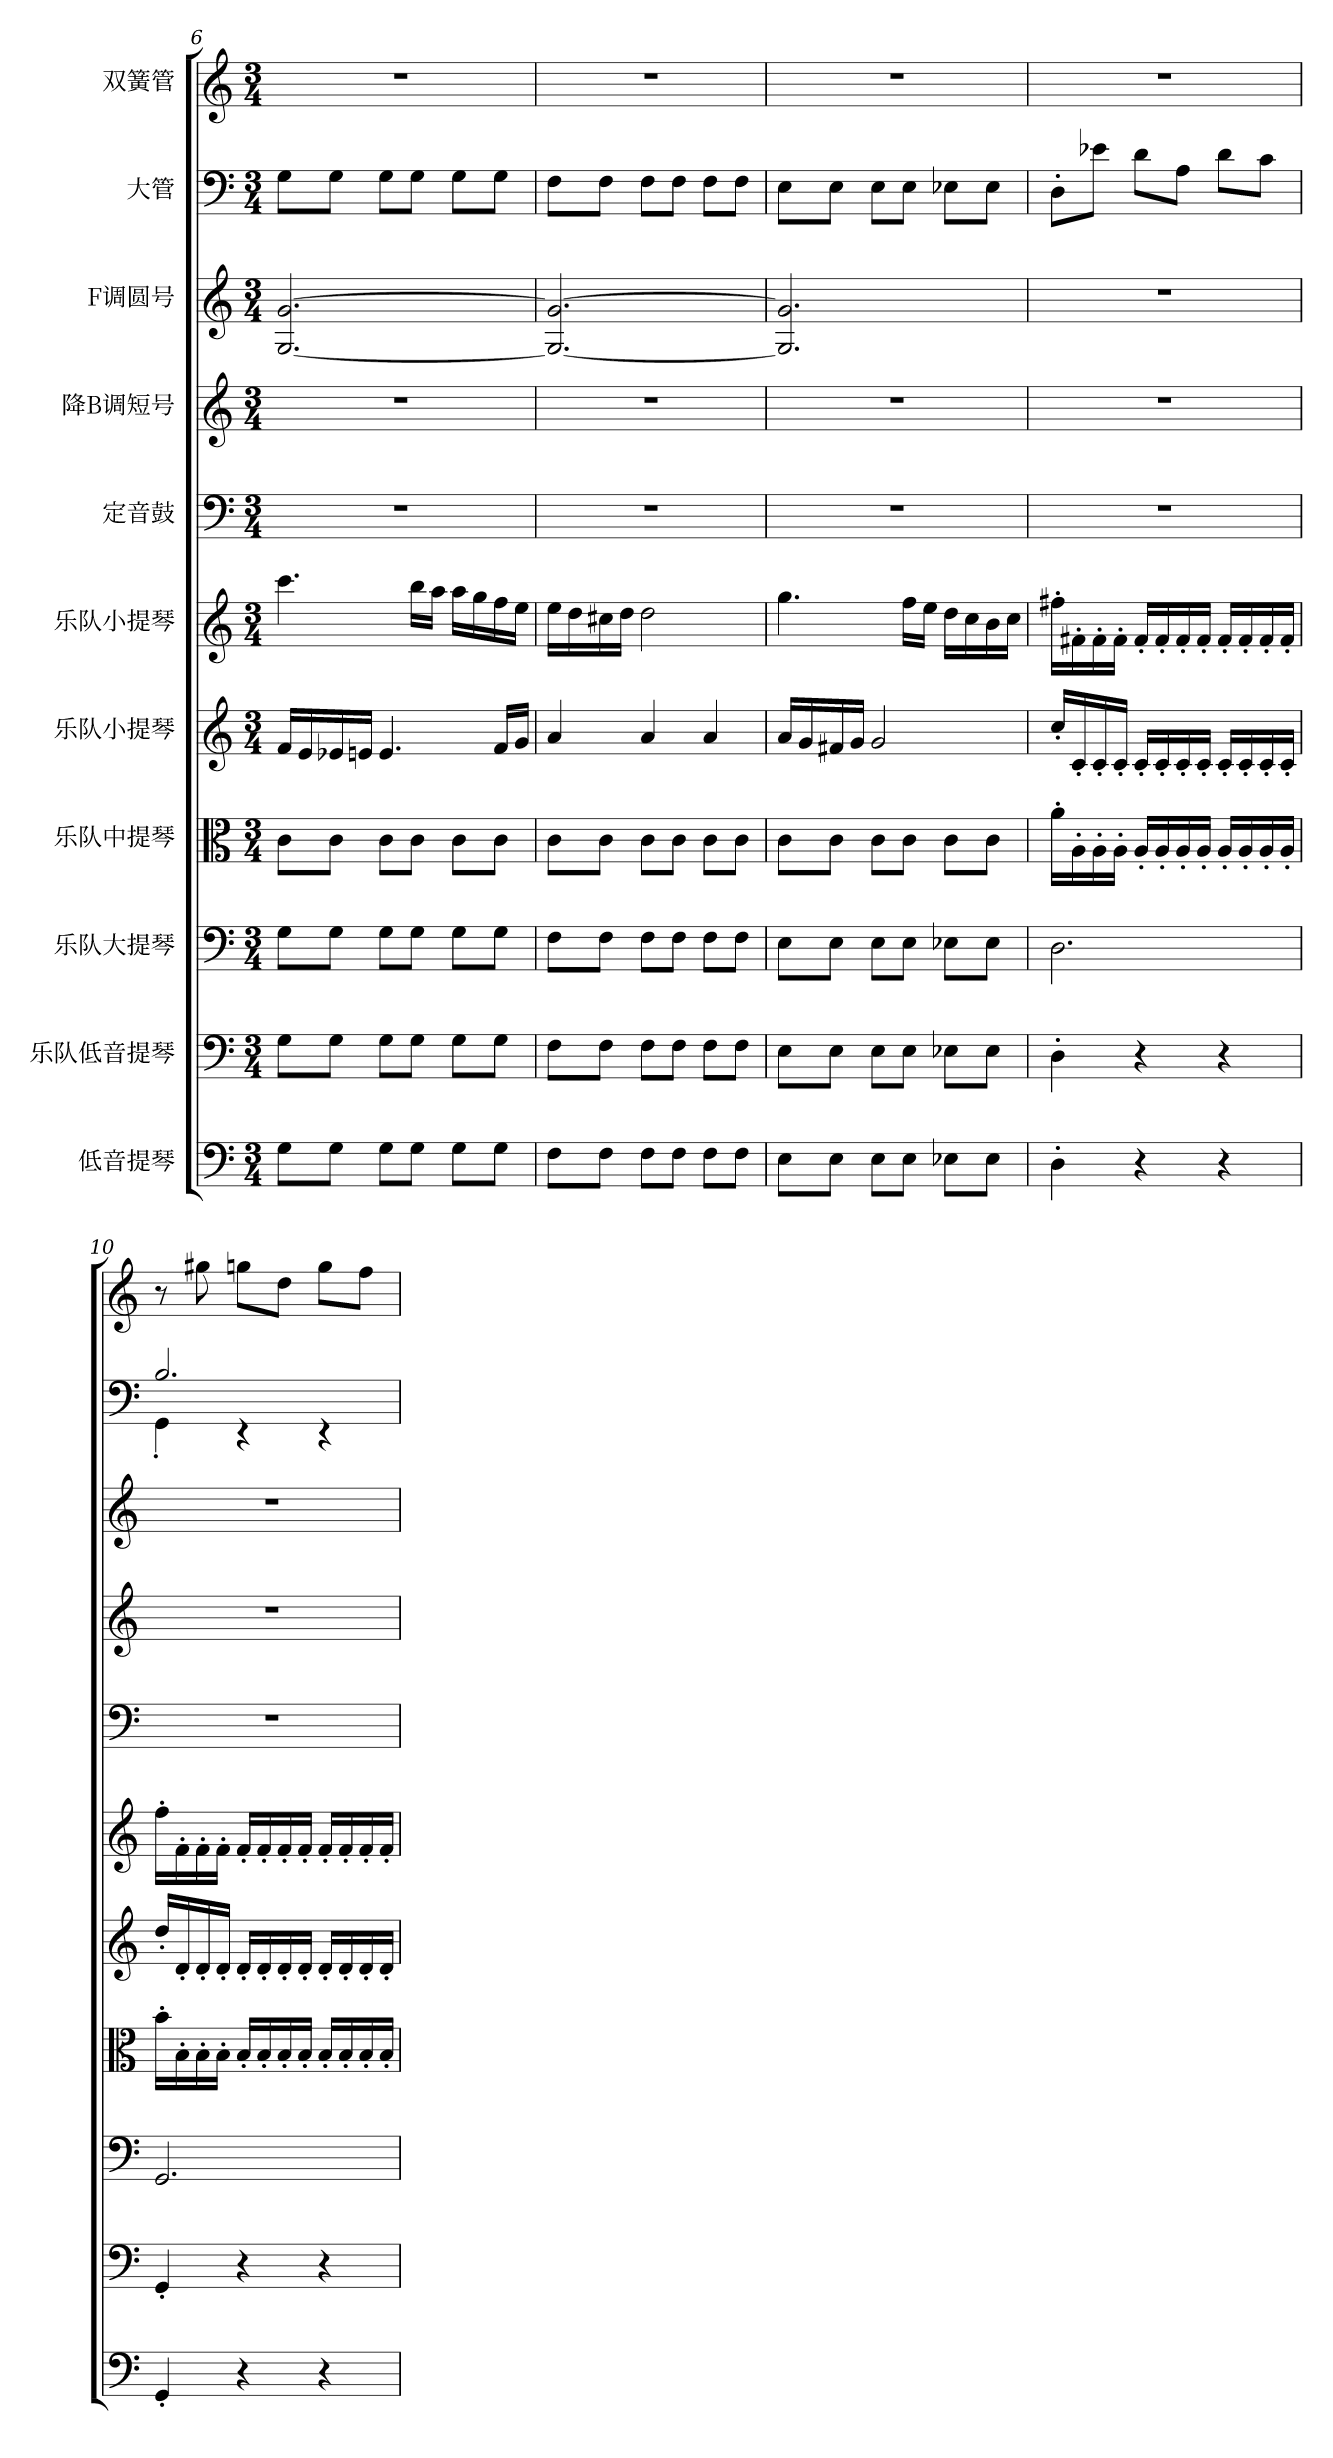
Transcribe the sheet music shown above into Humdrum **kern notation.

**kern	**kern	**kern	**kern	**kern	**kern	**kern	**kern	**kern	**kern	**kern
*part11	*part10	*part9	*part8	*part7	*part6	*part5	*part4	*part3	*part2	*part1
*staff11	*staff10	*staff9	*staff8	*staff7	*staff6	*staff5	*staff4	*staff3	*staff2	*staff1
*I"低音提琴	*I"乐队低音提琴	*I"乐队大提琴	*I"乐队中提琴	*I"乐队小提琴	*I"乐队小提琴	*I"定音鼓	*I"降B调短号	*I"F调圆号	*I"大管	*I"双簧管
*clefF4	*clefF4	*clefF4	*clefC3	*clefG2	*clefG2	*clefF4	*clefG2	*clefG2	*clefF4	*clefG2
*ITrd7c12	*ITrd7c12	*	*	*	*	*	*ITrd1c2	*ITrd4c7	*	*
*k[]	*k[]	*k[]	*k[]	*k[]	*k[]	*k[]	*k[b-e-]	*k[b-]	*k[]	*k[]
*M3/4	*M3/4	*M3/4	*M3/4	*M3/4	*M3/4	*M3/4	*M3/4	*M3/4	*M3/4	*M3/4
=6	=6	=6	=6	=6	=6	=6	=6	=6	=6	=6
8GG\L	8GG\L	8G\L	8c\L	16f/LL	4.ccc\	2.r	2.r	[2.C/ [2.c/	8G\L	2.r
.	.	.	.	16e/	.	.	.	.	.	.
8GG\J	8GG\J	8G\J	8c\J	16e-X/	.	.	.	.	8G\J	.
.	.	.	.	16en/JJ	.	.	.	.	.	.
8GG\L	8GG\L	8G\L	8c\L	4.e/	.	.	.	.	8G\L	.
8GG\J	8GG\J	8G\J	8c\J	.	16bb\LL	.	.	.	8G\J	.
.	.	.	.	.	16aa\JJ	.	.	.	.	.
8GG\L	8GG\L	8G\L	8c\L	.	16aa\LL	.	.	.	8G\L	.
.	.	.	.	.	16gg\	.	.	.	.	.
8GG\J	8GG\J	8G\J	8c\J	16f/LL	16ff\	.	.	.	8G\J	.
.	.	.	.	16g/JJ	16ee\JJ	.	.	.	.	.
=7	=7	=7	=7	=7	=7	=7	=7	=7	=7	=7
8FF\L	8FF\L	8F\L	8c\L	4a/	16ee\LL	2.r	2.r	2.C/_ 2.c/_	8F\L	2.r
.	.	.	.	.	16dd\	.	.	.	.	.
8FF\J	8FF\J	8F\J	8c\J	.	16cc#X\	.	.	.	8F\J	.
.	.	.	.	.	16dd\JJ	.	.	.	.	.
8FF\L	8FF\L	8F\L	8c\L	4a/	2dd\	.	.	.	8F\L	.
8FF\J	8FF\J	8F\J	8c\J	.	.	.	.	.	8F\J	.
8FF\L	8FF\L	8F\L	8c\L	4a/	.	.	.	.	8F\L	.
8FF\J	8FF\J	8F\J	8c\J	.	.	.	.	.	8F\J	.
=8	=8	=8	=8	=8	=8	=8	=8	=8	=8	=8
8EE\L	8EE\L	8E\L	8c\L	16a/LL	4.gg\	2.r	2.r	2.C/] 2.c/]	8E\L	2.r
.	.	.	.	16g/	.	.	.	.	.	.
8EE\J	8EE\J	8E\J	8c\J	16f#X/	.	.	.	.	8E\J	.
.	.	.	.	16g/JJ	.	.	.	.	.	.
8EE\L	8EE\L	8E\L	8c\L	2g/	.	.	.	.	8E\L	.
8EE\J	8EE\J	8E\J	8c\J	.	16ff\LL	.	.	.	8E\J	.
.	.	.	.	.	16ee\JJ	.	.	.	.	.
8EE-X\L	8EE-X\L	8E-X\L	8c\L	.	16dd\LL	.	.	.	8E-X\L	.
.	.	.	.	.	16cc\	.	.	.	.	.
8EE-\J	8EE-\J	8E-\J	8c\J	.	16b\	.	.	.	8E-\J	.
.	.	.	.	.	16cc\JJ	.	.	.	.	.
!!LO:PB:g=z
=9	=9	=9	=9	=9	=9	=9	=9	=9	=9	=9
4DD'\	4DD'\	2.D\	16a'\LL	16cc'/LL	16ff#X'\LL	2.r	2.r	2.r	8D'\L	2.r
.	.	.	16A'\	16c'/	16f#X'\	.	.	.	.	.
.	.	.	16A'\	16c'/	16f#'\	.	.	.	8e-X\J	.
.	.	.	16A'\JJ	16c'/JJ	16f#'\JJ	.	.	.	.	.
4r	4r	.	16A'/LL	16c'/LL	16f#'/LL	.	.	.	8d\L	.
.	.	.	16A'/	16c'/	16f#'/	.	.	.	.	.
.	.	.	16A'/	16c'/	16f#'/	.	.	.	8A\J	.
.	.	.	16A'/JJ	16c'/JJ	16f#'/JJ	.	.	.	.	.
4r	4r	.	16A'/LL	16c'/LL	16f#'/LL	.	.	.	8d\L	.
.	.	.	16A'/	16c'/	16f#'/	.	.	.	.	.
.	.	.	16A'/	16c'/	16f#'/	.	.	.	8c\J	.
.	.	.	16A'/JJ	16c'/JJ	16f#'/JJ	.	.	.	.	.
=10	=10	=10	=10	=10	=10	=10	=10	=10	=10	=10
*	*	*	*	*	*	*	*	*	*^	*
4GGG'/	4GGG'/	2.GG/	16b'\LL	16dd'/LL	16ff'\LL	2.r	2.r	2.r	2.B/	4GG'\	8r
.	.	.	16B'\	16d'/	16f'\	.	.	.	.	.	.
.	.	.	16B'\	16d'/	16f'\	.	.	.	.	.	8gg#X\
.	.	.	16B'\JJ	16d'/JJ	16f'\JJ	.	.	.	.	.	.
4r	4r	.	16B'/LL	16d'/LL	16f'/LL	.	.	.	.	4r	8ggn\L
.	.	.	16B'/	16d'/	16f'/	.	.	.	.	.	.
.	.	.	16B'/	16d'/	16f'/	.	.	.	.	.	8dd\J
.	.	.	16B'/JJ	16d'/JJ	16f'/JJ	.	.	.	.	.	.
4r	4r	.	16B'/LL	16d'/LL	16f'/LL	.	.	.	.	4r	8gg\L
.	.	.	16B'/	16d'/	16f'/	.	.	.	.	.	.
.	.	.	16B'/	16d'/	16f'/	.	.	.	.	.	8ff\J
.	.	.	16B'/JJ	16d'/JJ	16f'/JJ	.	.	.	.	.	.
*	*	*	*	*	*	*	*	*	*v	*v	*
=	=	=	=	=	=	=	=	=	=	=
*-	*-	*-	*-	*-	*-	*-	*-	*-	*-	*-
